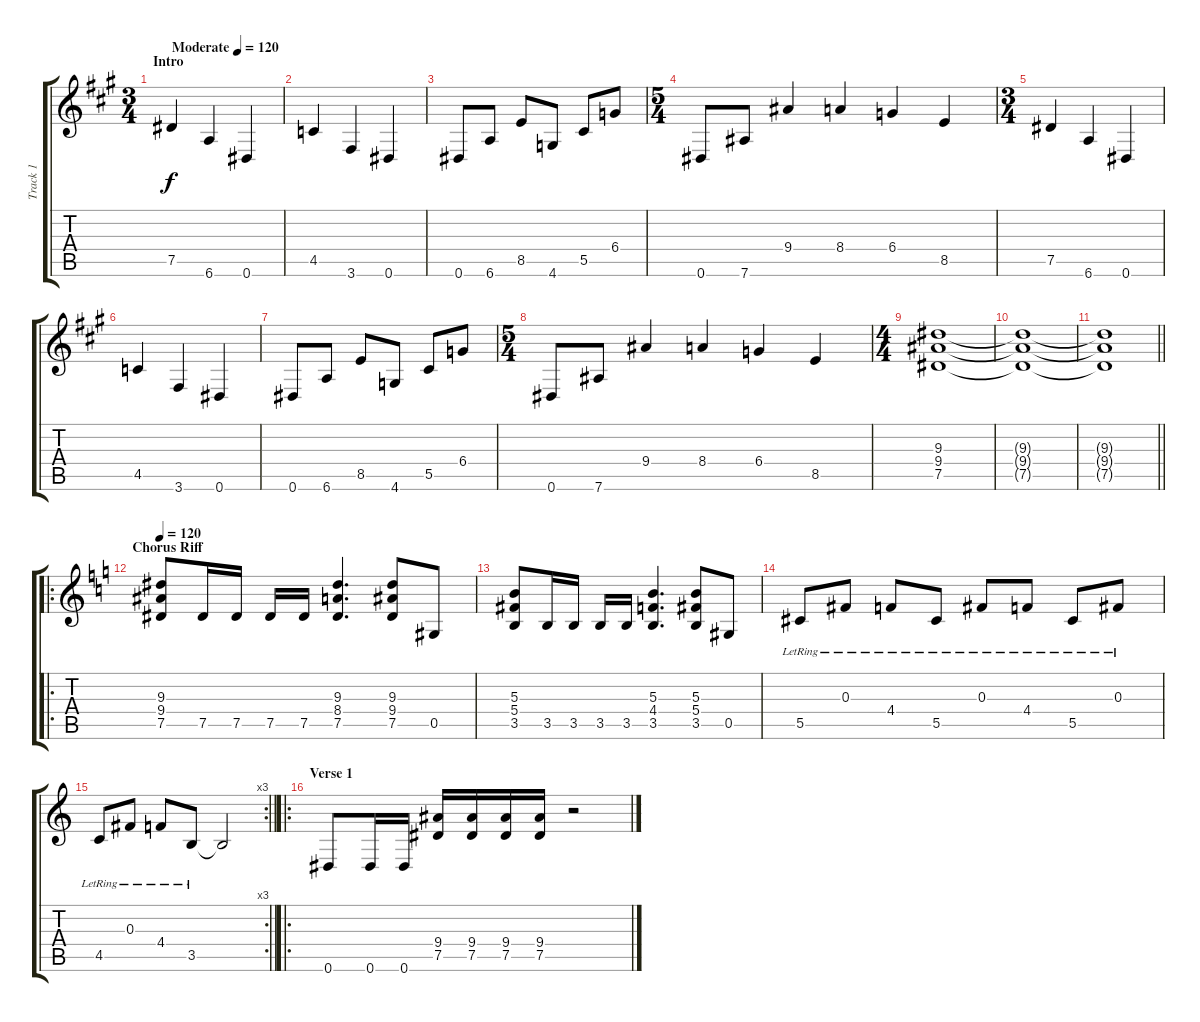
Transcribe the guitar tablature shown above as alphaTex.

\track ("Track 1" "Track 1") {instrument distortionguitar}
\staff {score tabs}
\tuning (Eb4 Bb3 Gb3 Db3 Ab2 Eb2) {hide}
\ts (3 4)
\section ("" "Intro")
\tempo (120 "Moderate")
\tempo 170
\tempo (120 "Moderate")
\clef g2
\ks a
7.5.4{dy f instrument distortionguitar} 6.6.4 0.6.4 |
4.5.4 3.6.4 0.6.4 |
0.6.8 6.6.8 8.5.8 4.6.8 5.5.8 6.4.8 |
\ts (5 4)
0.6.8 7.6.8 9.4.4 8.4.4 6.4.4 8.5.4 |
\ts (3 4)
7.5.4 6.6.4 0.6.4 |
4.5.4 3.6.4 0.6.4 |
0.6.8 6.6.8 8.5.8 4.6.8 5.5.8 6.4.8 |
\ts (5 4)
0.6.8 7.6.8 9.4.4 8.4.4 6.4.4 8.5.4 |
\ts (4 4)
(9.3 9.4 7.5).1 |
(9.3{t} 9.4{t} 7.5{t}).1 |
\barLineRight lightlight
(9.3{t} 9.4{t} 7.5{t}).1 |
\ro
\section ("" "Chorus Riff")
\tempo 120
\ks c
(9.3 9.4 7.5).8 7.5.16 7.5.16 7.5.16 7.5.16 (9.3 8.4 7.5).4{d} (9.3 9.4 7.5).8 0.5.8 |
(5.3 5.4 3.5).8 3.5.16 3.5.16 3.5.16 3.5.16 (5.3 4.4 3.5).4{d} (5.3 5.4 3.5).8 0.5.8 |
5.5{lr}.8 0.3{lr}.8 4.4{lr}.8 5.5{lr}.8 0.3{lr}.8 4.4{lr}.8 5.5{lr}.8 0.3{lr}.8 |
\rc 3
\barLineRight lightlight
4.5{lr}.8 0.3{lr}.8 4.4{lr}.8 3.5{lr}.8 3.5{t}.2 |
\ro
\section ("" "Verse 1")
0.6.8 0.6.16 0.6.16 (9.4 7.5).16 (9.4 7.5).16 (9.4 7.5).16 (9.4 7.5).16 r.2
